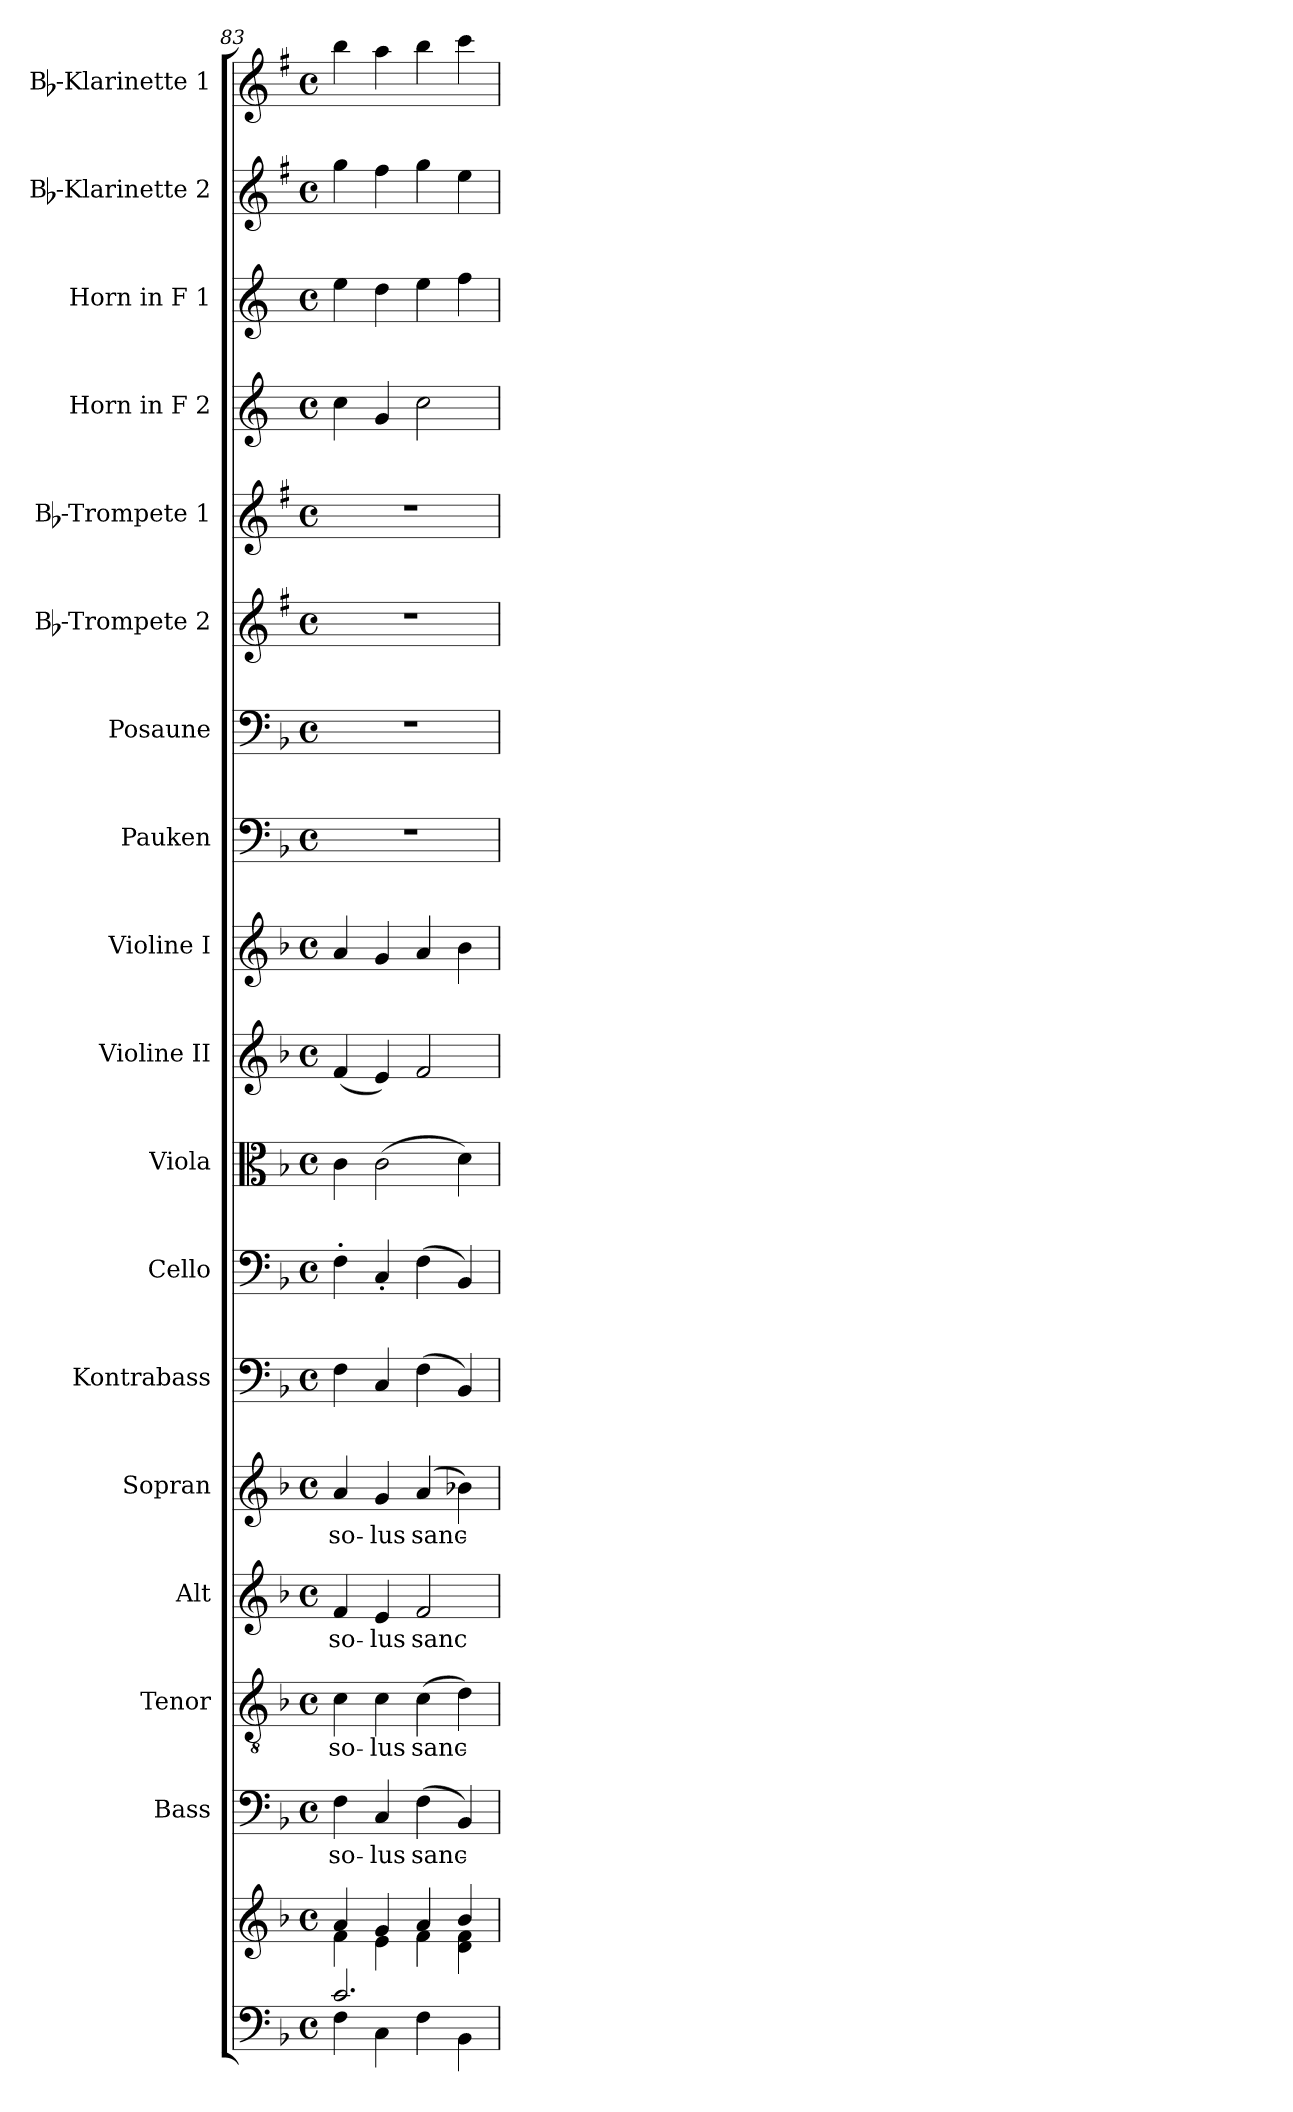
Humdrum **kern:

**kern	**kern	**kern	**text	**kern	**text	**kern	**text	**kern	**text	**kern	**kern	**kern	**kern	**kern	**kern	**kern	**kern	**kern	**kern	**kern	**kern	**kern
*part18	*part18	*part17	*part17	*part16	*part16	*part15	*part15	*part14	*part14	*part13	*part12	*part11	*part10	*part9	*part8	*part7	*part6	*part5	*part4	*part3	*part2	*part1
*staff19	*staff18	*staff17	*staff17	*staff16	*staff16	*staff15	*staff15	*staff14	*staff14	*staff13	*staff12	*staff11	*staff10	*staff9	*staff8	*staff7	*staff6	*staff5	*staff4	*staff3	*staff2	*staff1
*	*	*I"Bass	*	*I"Tenor	*	*I"Alt	*	*I"Sopran	*	*I"Kontrabass	*I"Cello	*I"Viola	*I"Violine II	*I"Violine I	*I"Pauken	*I"Posaune	*I"Bb-Trompete 2	*I"Bb-Trompete 1	*I"Horn in F 2	*I"Horn in F 1	*I"Bb-Klarinette 2	*I"Bb-Klarinette 1
*	*	*I'B.	*	*I'T.	*	*I'A.	*	*I'S.	*	*I'Kb.	*	*I'Vla.	*I'Vl. II	*I'Vl. I	*I'Pk.	*I'Pos.	*I'Bb Trp. 2	*I'Bb Trp. 1	*	*	*I'Bb Kl. 2	*I'Bb Kl. 1
*clefF4	*clefG2	*clefF4	*	*clefGv2	*	*clefG2	*	*clefG2	*	*clefF4	*clefF4	*clefC3	*clefG2	*clefG2	*clefF4	*clefF4	*clefG2	*clefG2	*clefG2	*clefG2	*clefG2	*clefG2
*	*	*	*	*	*	*	*	*	*	*ITrd7c12	*	*	*	*	*	*	*ITrd1c2	*ITrd1c2	*ITrd4c7	*ITrd4c7	*ITrd1c2	*ITrd1c2
*k[b-]	*k[b-]	*k[b-]	*	*k[b-]	*	*k[b-]	*	*k[b-]	*	*k[b-]	*k[b-]	*k[b-]	*k[b-]	*k[b-]	*k[b-]	*k[b-]	*k[b-]	*k[b-]	*k[b-]	*k[b-]	*k[b-]	*k[b-]
*F:	*F:	*F:	*	*F:	*	*F:	*	*F:	*	*F:	*F:	*F:	*F:	*F:	*F:	*F:	*F:	*F:	*F:	*F:	*F:	*F:
*M4/4	*M4/4	*M4/4	*	*M4/4	*	*M4/4	*	*M4/4	*	*M4/4	*M4/4	*M4/4	*M4/4	*M4/4	*M4/4	*M4/4	*M4/4	*M4/4	*M4/4	*M4/4	*M4/4	*M4/4
*met(c)	*met(c)	*met(c)	*	*met(c)	*	*met(c)	*	*met(c)	*	*met(c)	*met(c)	*met(c)	*met(c)	*met(c)	*met(c)	*met(c)	*met(c)	*met(c)	*met(c)	*met(c)	*met(c)	*met(c)
=83	=83	=83	=83	=83	=83	=83	=83	=83	=83	=83	=83	=83	=83	=83	=83	=83	=83	=83	=83	=83	=83	=83
*^	*^	*	*	*	*	*	*	*	*	*	*	*	*	*	*	*	*	*	*	*	*	*
!	!	!	!	!	!LO:LY:b	!	!LO:LY:b	!	!LO:LY:b	!	!LO:LY:b	!	!	!	!	!	!	!	!	!	!	!	!	!
2.c/	4F\	4a/	4f\	4F\	so-	4c\	so-	4f/	so-	4a/	so-	4FF\	4F'>\	4c\	(<4f/	4a/	1r	1r	1r	1r	4f\	4a\	4ff\	4aa\
!	!	!	!	!	!LO:LY:b	!	!LO:LY:b	!	!LO:LY:b	!	!LO:LY:b	!	!	!	!	!	!	!	!	!	!	!	!	!
.	4C\	4g/	4e\	4C/	-lus	4c\	-lus	4e/	-lus	4g/	-lus	4CC/	4C'</	(>2c\	4e/)	4g/	.	.	.	.	4c/	4g\	4ee\	4gg\
!	!	!	!	!	!LO:LY:b	!	!LO:LY:b	!	!LO:LY:b	!	!LO:LY:b	!	!	!	!	!	!	!	!	!	!	!	!	!
.	4F\	4a/	4f\	(>4F\	sanc-	(>4c\	sanc-	2f/	sanc-	(4a/	sanc-	(>4FF\	(>4F\	.	2f/	4a/	.	.	.	.	2f\	4a\	4ff\	4aa\
4ryy	4BB-\	4b-/	4d\ 4f\	4BB-/)	.	4d\)	.	.	.	4b-X\)	.	4BBB-/)	4BB-/)	4d\)	.	4b-\	.	.	.	.	.	4b-\	4dd\	4bb-\
*v	*v	*	*	*	*	*	*	*	*	*	*	*	*	*	*	*	*	*	*	*	*	*	*	*
*	*v	*v	*	*	*	*	*	*	*	*	*	*	*	*	*	*	*	*	*	*	*	*	*
=	=	=	=	=	=	=	=	=	=	=	=	=	=	=	=	=	=	=	=	=	=	=
*-	*-	*-	*-	*-	*-	*-	*-	*-	*-	*-	*-	*-	*-	*-	*-	*-	*-	*-	*-	*-	*-	*-
